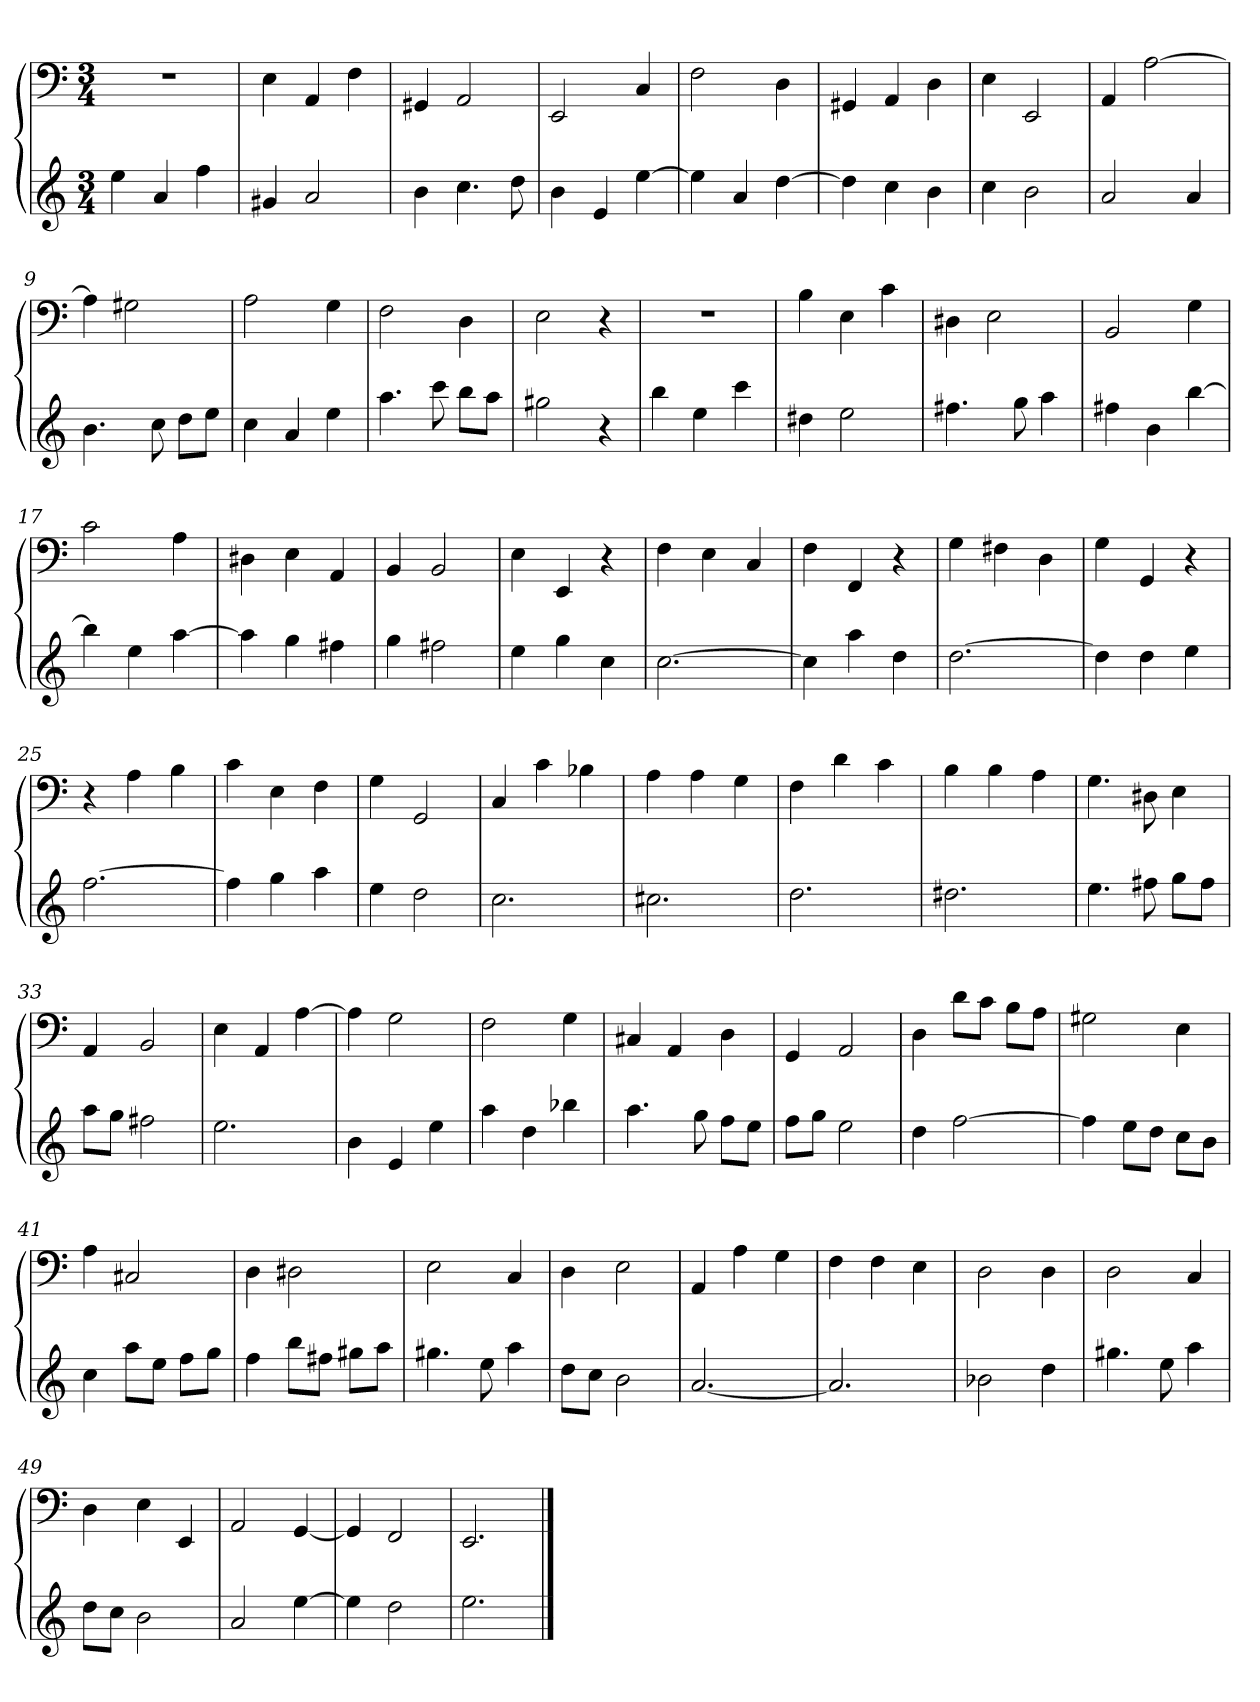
**kern	**kern
*part1	*part1
*staff2	*staff1
*k[]	*k[]
*a:	*a:
*M3/4	*M3/4
=1	=1
4ee	2.r
4a	.
4ff	.
=2	=2
4g#X	4E
2a	4AA
.	4F
=3	=3
4b	4GG#X
4.cc	2AA
8dd	.
=4	=4
4b	2EE
4e	.
[4ee	4C
=5	=5
4ee]	2F
4a	.
[4dd	4D
=6	=6
4dd]	4GG#X
4cc	4AA
4b	4D
=7	=7
4cc	4E
2b	2EE
=8	=8
2a	4AA
.	[2A
4a	.
=9	=9
4.b	4A]
.	2G#X
8cc	.
8ddL	.
8eeJ	.
=10	=10
4cc	2A
4a	.
4ee	4G
=11	=11
4.aa	2F
8ccc	.
8bbL	4D
8aaJ	.
=12	=12
2gg#X	2E
4r	4r
=13	=13
4bb	2.r
4ee	.
4ccc	.
=14	=14
4dd#X	4B
2ee	4E
.	4c
=15	=15
4.ff#X	4D#X
.	2E
8gg	.
4aa	.
=16	=16
4ff#X	2BB
4b	.
[4bb	4G
=17	=17
4bb]	2c
4ee	.
[4aa	4A
=18	=18
4aa]	4D#X
4gg	4E
4ff#X	4AA
=19	=19
4gg	4BB
2ff#X	2BB
=20	=20
4ee	4E
4gg	4EE
4cc	4r
=21	=21
[2.cc	4F
.	4E
.	4C
=22	=22
4cc]	4F
4aa	4FF
4dd	4r
=23	=23
[2.dd	4G
.	4F#X
.	4D
=24	=24
4dd]	4G
4dd	4GG
4ee	4r
=25	=25
[2.ff	4r
.	4A
.	4B
=26	=26
4ff]	4c
4gg	4E
4aa	4F
=27	=27
4ee	4G
2dd	2GG
=28	=28
2.cc	4C
.	4c
.	4B-X
=29	=29
2.cc#X	4A
.	4A
.	4G
=30	=30
2.dd	4F
.	4d
.	4c
=31	=31
2.dd#X	4B
.	4B
.	4A
=32	=32
4.ee	4.G
8ff#X	8D#X
8ggL	4E
8ff#J	.
=33	=33
8aaL	4AA
8ggJ	.
2ff#X	2BB
=34	=34
2.ee	4E
.	4AA
.	[4A
=35	=35
4b	4A]
4e	2G
4ee	.
=36	=36
4aa	2F
4dd	.
4bb-X	4G
=37	=37
4.aa	4C#X
.	4AA
8gg	.
8ffL	4D
8eeJ	.
=38	=38
8ffL	4GG
8ggJ	.
2ee	2AA
=39	=39
4dd	4D
[2ff	8dL
.	8cJ
.	8BL
.	8AJ
=40	=40
4ff]	2G#X
8eeL	.
8ddJ	.
8ccL	4E
8bJ	.
=41	=41
4cc	4A
8aaL	2C#X
8eeJ	.
8ffL	.
8ggJ	.
=42	=42
4ff	4D
8bbL	2D#X
8ff#XJ	.
8gg#XL	.
8aaJ	.
=43	=43
4.gg#X	2E
8ee	.
4aa	4C
=44	=44
8ddL	4D
8ccJ	.
2b	2E
=45	=45
[2.a	4AA
.	4A
.	4G
=46	=46
2.a]	4F
.	4F
.	4E
=47	=47
2b-X	2D
4dd	4D
=48	=48
4.gg#X	2D
8ee	.
4aa	4C
=49	=49
8ddL	4D
8ccJ	.
2b	4E
.	4EE
=50	=50
2a	2AA
[4ee	[4GG
=51	=51
4ee]	4GG]
2dd	2FF
=52	=52
2.ee	2.EE
==	==
*-	*-
